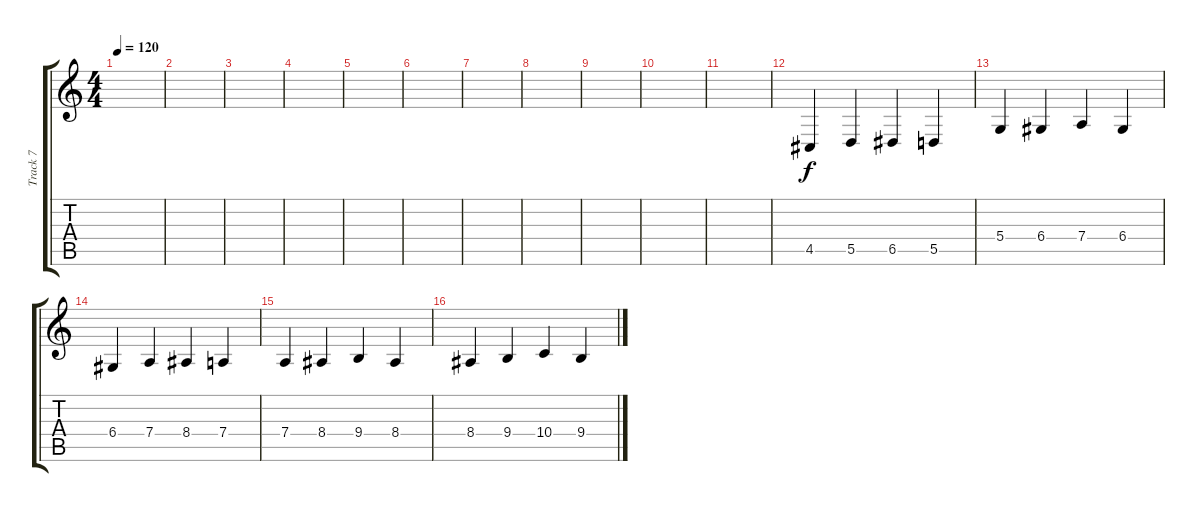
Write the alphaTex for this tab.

\track ("Track 7" "Track 7") {instrument fx7echoes}
\staff {score tabs}
\tuning (E4 B3 G3 D3 A2 E2) {hide}
\ts (4 4)
\tempo 120
\clef g2
\ks c
|
|
|
|
|
|
|
|
|
|
|
4.5.4 5.5.4 6.5.4 5.5.4 |
5.4.4 6.4.4 7.4.4 6.4.4 |
6.4.4 7.4.4 8.4.4 7.4.4 |
7.4.4 8.4.4 9.4.4 8.4.4 |
8.4.4 9.4.4 10.4.4 9.4.4
